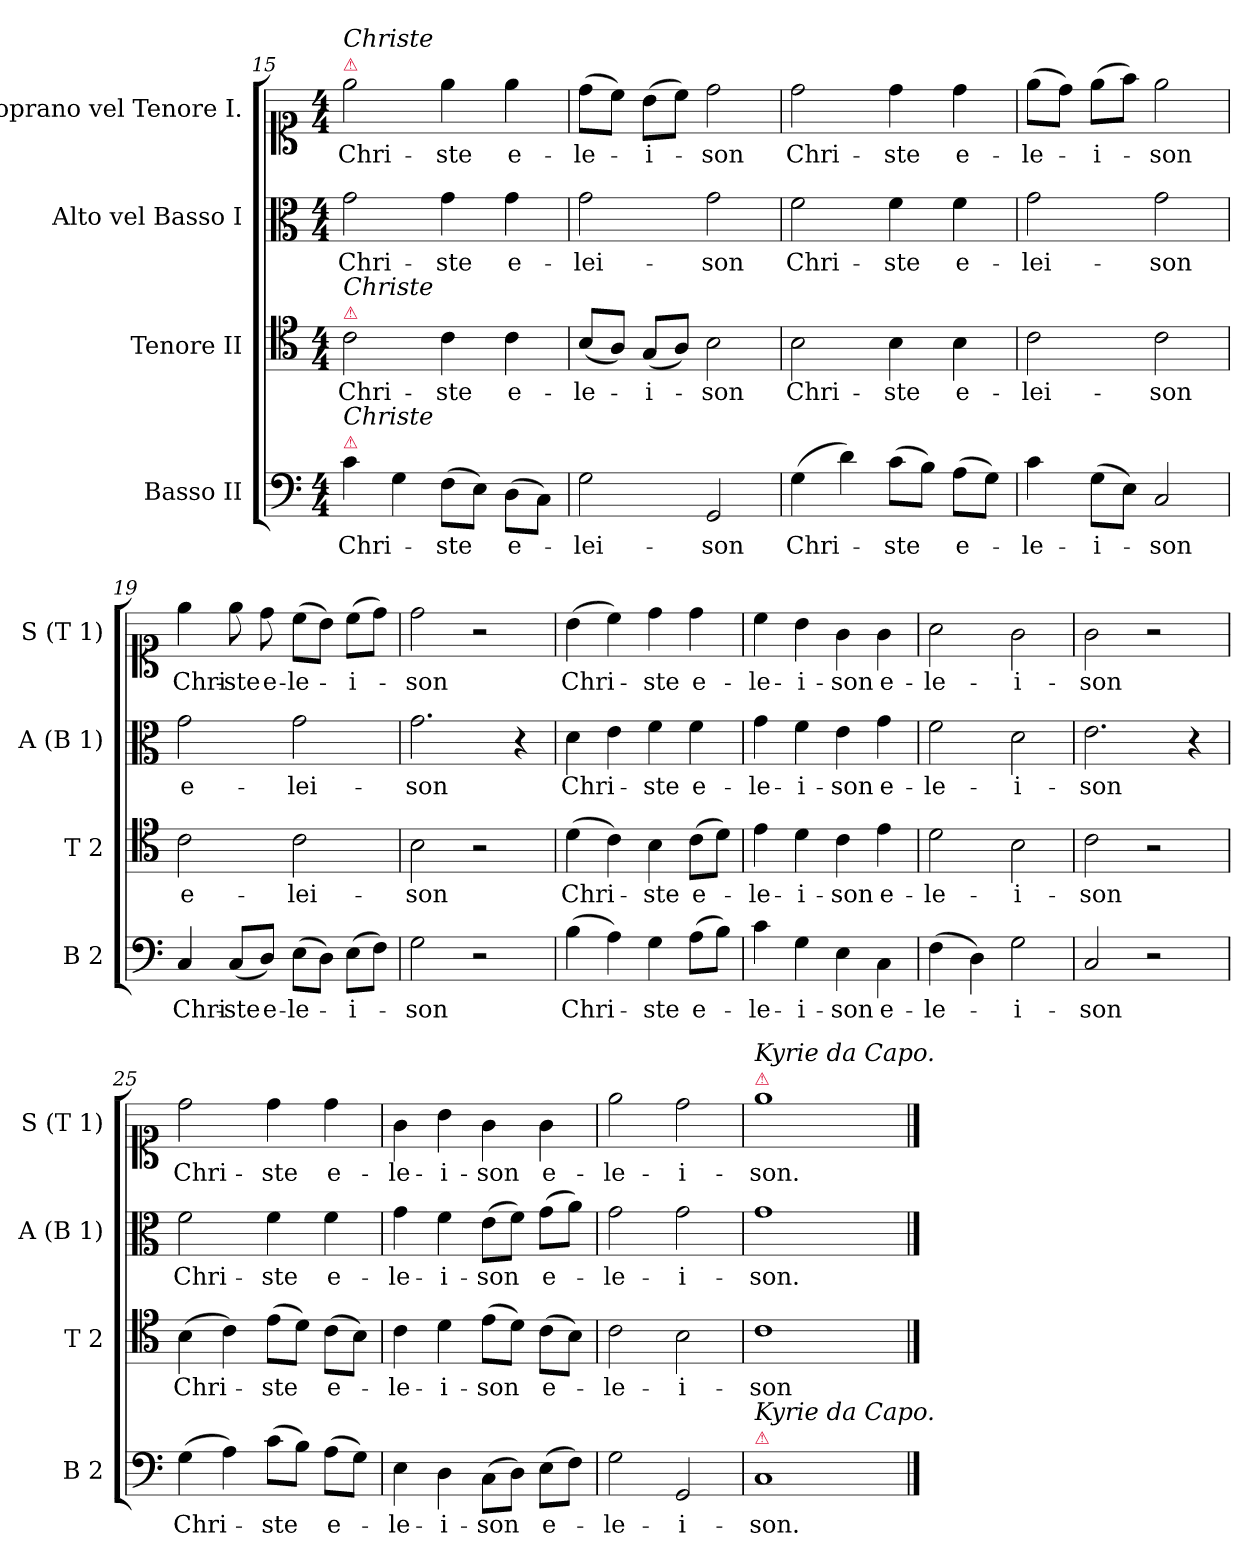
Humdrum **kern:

**kern	**text	**kern	**text	**kern	**text	**kern	**text
*part4	*part4	*part3	*part3	*part2	*part2	*part1	*part1
*staff4	*staff4	*staff3	*staff3	*staff2	*staff2	*staff1	*staff1
*I"Basso II	*	*I"Tenore II	*	*I"Alto vel Basso I	*	*I"Soprano vel Tenore I.	*
*I'B 2	*	*I'T 2	*	*I'A (B 1)	*	*I'S (T 1)	*
*clefF4	*	*clefC4	*	*clefC3	*	*clefC1	*
*k[]	*	*k[]	*	*k[]	*	*k[]	*
*M4/4	*	*M4/4	*	*M4/4	*	*M4/4	*
=15	=15	=15	=15	=15	=15	=15	=15
!	!	!	!	!	!	!LO:TX:a:color=crimson:t=⚠	!
!	!	!	!	!	!	!LO:TX:a:i:t=Christe	!
!	!	!LO:TX:a:color=crimson:t=⚠	!	!	!	!	!
!	!	!LO:TX:a:i:t=Christe	!	!	!	!	!
!LO:TX:a:color=crimson:t=⚠	!	!	!	!	!	!	!
!LO:TX:a:i:t=Christe	!	!	!	!	!	!	!
4c\	Chri-	2c\	Chri-	2g\	Chri-	2ee\	Chri-
4G\	.	.	.	.	.	.	.
(>8F\L	-ste	4c\	-ste	4g\	-ste	4ee\	-ste
8E\J)	.	.	.	.	.	.	.
(>8D\L	e-	4c\	e-	4g\	e-	4ee\	e-
8C\J)	.	.	.	.	.	.	.
=16	=16	=16	=16	=16	=16	=16	=16
2G\	-lei-	(<8B/L	-le-	2g\	-lei-	(>8dd\L	-le-
.	.	8A/J)	.	.	.	8cc\J)	.
.	.	(<8G/L	-i-	.	.	(>8b\L	-i-
.	.	8A/J)	.	.	.	8cc\J)	.
2GG/	-son	2B\	-son	2g\	-son	2dd\	-son
=17	=17	=17	=17	=17	=17	=17	=17
(>4G\	Chri-	2B\	Chri-	2f\	Chri-	2dd\	Chri-
4d\)	.	.	.	.	.	.	.
(>8c\L	-ste	4B\	-ste	4f\	-ste	4dd\	-ste
8B\J)	.	.	.	.	.	.	.
(>8A\L	e-	4B\	e-	4f\	e-	4dd\	e-
8G\J)	.	.	.	.	.	.	.
=18	=18	=18	=18	=18	=18	=18	=18
4c\	-le-	2c\	-lei-	2g\	-lei-	(>8ee\L	-le-
.	.	.	.	.	.	8dd\J)	.
(>8G\L	-i-	.	.	.	.	(>8ee\L	-i-
8E\J)	.	.	.	.	.	8ff\J)	.
2C/	-son	2c\	-son	2g\	-son	2ee\	-son
=19	=19	=19	=19	=19	=19	=19	=19
4C/	Chri-	2c\	e-	2g\	e-	4ee\	Chri-
(<8C/L	-ste	.	.	.	.	8ee\	-ste
8D/J)	e-	.	.	.	.	8dd\	e-
(>8E\L	-le-	2c\	-lei-	2g\	-lei-	(>8cc\L	-le-
8D\J)	.	.	.	.	.	8b\J)	.
(>8E\L	-i-	.	.	.	.	(>8cc\L	-i-
8F\J)	.	.	.	.	.	8dd\J)	.
=20	=20	=20	=20	=20	=20	=20	=20
2G\	-son	2B\	-son	2.g\	-son	2dd\	-son
2r	.	2r	.	.	.	2r	.
.	.	.	.	4r	.	.	.
=21	=21	=21	=21	=21	=21	=21	=21
(>4B\	Chri-	(>4d\	Chri-	4d\	Chri-	(>4b\	Chri-
4A\)	.	4c\)	.	4e\	.	4cc\)	.
4G\	-ste	4B\	-ste	4f\	-ste	4dd\	-ste
(>8A\L	e-	(>8c\L	e-	4f\	e-	4dd\	e-
8B\J)	.	8d\J)	.	.	.	.	.
=22	=22	=22	=22	=22	=22	=22	=22
4c\	-le-	4e\	-le-	4g\	-le-	4cc\	-le-
4G\	-i-	4d\	-i-	4f\	-i-	4b\	-i-
4E\	-son	4c\	-son	4e\	-son	4g\	-son
4C\	e-	4e\	e-	4g\	e-	4g\	e-
=23	=23	=23	=23	=23	=23	=23	=23
(>4F\	-le-	2d\	-le-	2f\	-le-	2a\	-le-
4D\)	.	.	.	.	.	.	.
2G\	-i-	2B\	-i-	2d\	-i-	2g\	-i-
=24	=24	=24	=24	=24	=24	=24	=24
2C/	-son	2c\	-son	2.e\	-son	2g\	-son
2r	.	2r	.	.	.	2r	.
.	.	.	.	4r	.	.	.
=25	=25	=25	=25	=25	=25	=25	=25
(>4G\	Chri-	(>4B\	Chri-	2f\	Chri-	2dd\	Chri-
4A\)	.	4c\)	.	.	.	.	.
(>8c\L	-ste	(>8e\L	-ste	4f\	-ste	4dd\	-ste
8B\J)	.	8d\J)	.	.	.	.	.
(>8A\L	e-	(>8c\L	e-	4f\	e-	4dd\	e-
8G\J)	.	8B\J)	.	.	.	.	.
=26	=26	=26	=26	=26	=26	=26	=26
4E\	-le-	4c\	-le-	4g\	-le-	4g\	-le-
4D\	-i-	4d\	-i-	4f\	-i-	4b\	-i-
(>8C\L	-son	(>8e\L	-son	(>8e\L	-son	4g\	-son
8D\J)	.	8d\J)	.	8f\J)	.	.	.
(>8E\L	e-	(>8c\L	e-	(>8g\L	e-	4g\	e-
8F\J)	.	8B\J)	.	8a\J)	.	.	.
=27	=27	=27	=27	=27	=27	=27	=27
2G\	-le-	2c\	-le-	2g\	-le-	2ee\	-le-
2GG/	-i-	2B\	-i-	2g\	-i-	2dd\	-i-
=28	=28	=28	=28	=28	=28	=28	=28
!	!	!	!	!	!	!LO:TX:a:color=crimson:t=⚠	!
!	!	!	!	!	!	!LO:TX:a:i:t=Kyrie da Capo.	!
!LO:TX:a:color=crimson:t=⚠	!	!	!	!	!	!	!
!LO:TX:a:i:t=Kyrie da Capo.	!	!	!	!	!	!	!
1C	-son.	1c	-son	1g	-son.	1ee	-son.
==	==	==	==	==	==	==	==
*-	*-	*-	*-	*-	*-	*-	*-
